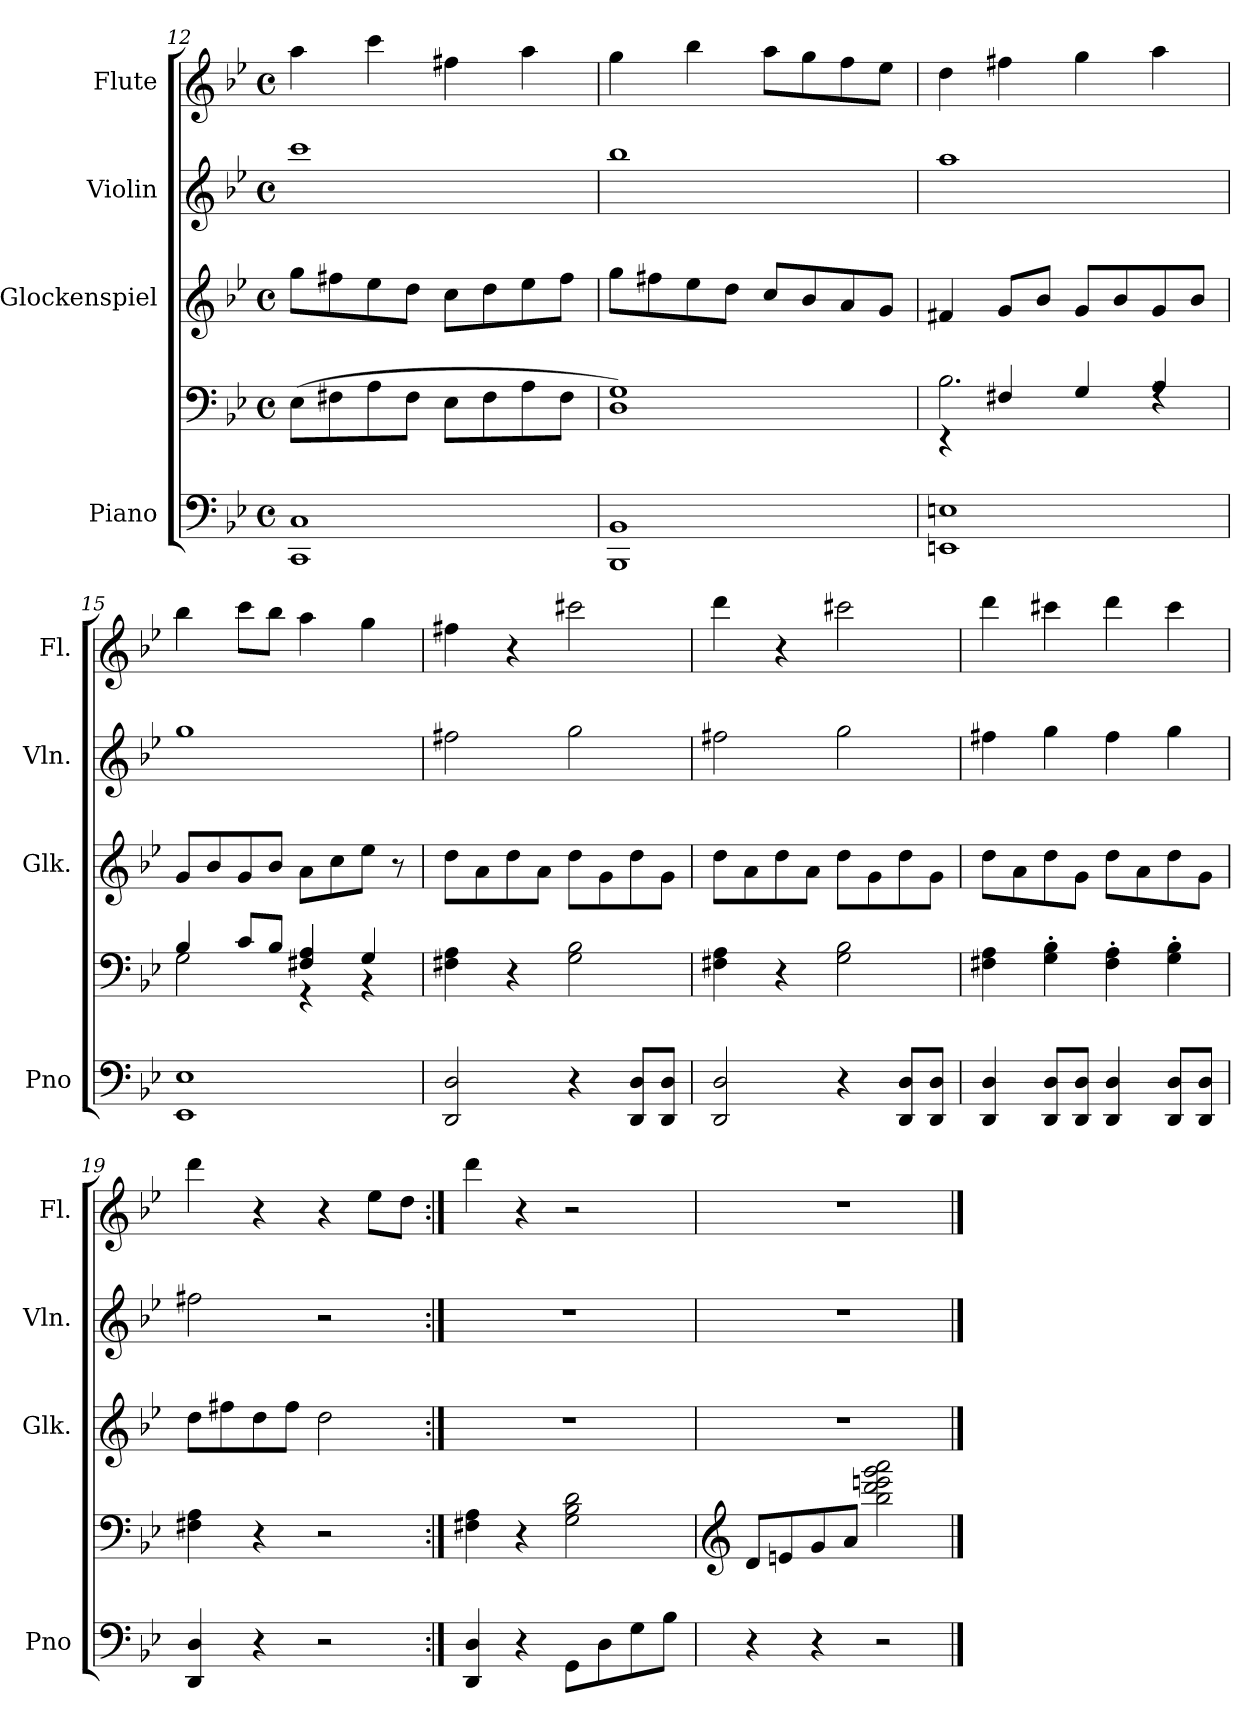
**kern	**kern	**kern	**kern	**kern
*part4	*part4	*part3	*part2	*part1
*staff5	*staff4	*staff3	*staff2	*staff1
*I"Piano	*	*I"Glockenspiel	*I"Violin	*I"Flute
*I'Pno	*	*I'Glk.	*I'Vln.	*I'Fl.
*clefF4	*clefF4	*clefG2	*clefG2	*clefG2
*	*	*ITrd-14c-24	*	*
*k[b-e-]	*k[b-e-]	*k[b-e-]	*k[b-e-]	*k[b-e-]
*M4/4	*M4/4	*M4/4	*M4/4	*M4/4
*met(c)	*met(c)	*met(c)	*met(c)	*met(c)
=12	=12	=12	=12	=12
1CC 1C	(8E-\L	8gggg\L	1ccc	4aa\
.	8F#X\	8ffff#X\	.	.
.	8A\	8eeee-\	.	4ccc\
.	8F#\J	8dddd\J	.	.
.	8E-\L	8cccc\L	.	4ff#X\
.	8F#\	8dddd\	.	.
.	8A\	8eeee-\	.	4aa\
.	8F#\J	8ffff#\J	.	.
=13	=13	=13	=13	=13
1BBB- 1BB-	1D 1G)	8gggg\L	1bb-	4gg\
.	.	8ffff#X\	.	.
.	.	8eeee-\	.	4bb-\
.	.	8dddd\J	.	.
.	.	8cccc/L	.	8aa\L
.	.	8bbb-/	.	8gg\
.	.	8aaa/	.	8ff\
.	.	8ggg/J	.	8ee-\J
!!LO:LB:g=z
=14	=14	=14	=14	=14
*	*^	*	*	*
1EEn 1En	4rEE	2.B-\	4fff#X/	1aa	4dd\
.	4F#X/	.	8ggg/L	.	4ff#X\
.	.	.	8bbb-/J	.	.
.	4G/	.	8ggg/L	.	4gg\
.	.	.	8bbb-/	.	.
.	4A/	4rF	8ggg/	.	4aa\
.	.	.	8bbb-/J	.	.
=15	=15	=15	=15	=15	=15
1EE- 1E-	4B-/	2G\	8ggg/L	1gg	4bb-\
.	.	.	8bbb-/	.	.
.	8c/L	.	8ggg/	.	8ccc\L
.	8B-/J	.	8bbb-/J	.	8bb-\J
.	4F#X/ 4A/	4r	8aaa\L	.	4aa\
.	.	.	8cccc\	.	.
.	4G/	4r	8eeee-\J	.	4gg\
.	.	.	8r	.	.
*	*v	*v	*	*	*
=16	=16	=16	=16	=16
2DD/ 2D/	4F#X\ 4A\	8dddd\L	2ff#X\	4ff#X\
.	.	8aaa\	.	.
.	4r	8dddd\	.	4r
.	.	8aaa\J	.	.
4r	2G\ 2B-\	8dddd\L	2gg\	2ccc#X\
.	.	8ggg\	.	.
8DD/ 8D/L	.	8dddd\	.	.
8DD/ 8D/J	.	8ggg\J	.	.
=17	=17	=17	=17	=17
2DD/ 2D/	4F#X\ 4A\	8dddd\L	2ff#X\	4ddd\
.	.	8aaa\	.	.
.	4r	8dddd\	.	4r
.	.	8aaa\J	.	.
4r	2G\ 2B-\	8dddd\L	2gg\	2ccc#X\
.	.	8ggg\	.	.
8DD/ 8D/L	.	8dddd\	.	.
8DD/ 8D/J	.	8ggg\J	.	.
=18	=18	=18	=18	=18
4DD/ 4D/	4F#X\ 4A\	8dddd\L	4ff#X\	4ddd\
.	.	8aaa\	.	.
8DD/ 8D/L	4G\' 4B-\'	8dddd\	4gg\	4ccc#X\
8DD/ 8D/J	.	8ggg\J	.	.
4DD/ 4D/	4F#\' 4A\'	8dddd\L	4ff#\	4ddd\
.	.	8aaa\	.	.
8DD/ 8D/L	4G\' 4B-\'	8dddd\	4gg\	4ccc#\
8DD/ 8D/J	.	8ggg\J	.	.
!!LO:LB:g=z
=19	=19	=19	=19	=19
4DD/ 4D/	4F#X\ 4A\	8dddd\L	2ff#X\	4ddd\
.	.	8ffff#X\	.	.
4r	4r	8dddd\	.	4r
.	.	8ffff#\J	.	.
2r	2r	2dddd\	2r	4r
.	.	.	.	8ee-\L
.	.	.	.	8dd\J
=20:|!	=20:|!	=20:|!	=20:|!	=20:|!
4DD/ 4D/	4F#X\ 4A\	1r	1r	4ddd\
4r	4r	.	.	4r
8GG\L	2G\ 2B-\ 2d\	.	.	2r
8D\	.	.	.	.
8G\	.	.	.	.
8B-\J	.	.	.	.
=21	=21	=21	=21	=21
*	*clefG2	*	*	*
4r	8d/L	1r	1r	1r
.	8en/	.	.	.
4r	8g/	.	.	.
.	8a/J	.	.	.
2r	2bb-\ 2ddd\ 2eeen\ 2ggg\ 2aaa\	.	.	.
==	==	==	==	==
*-	*-	*-	*-	*-
